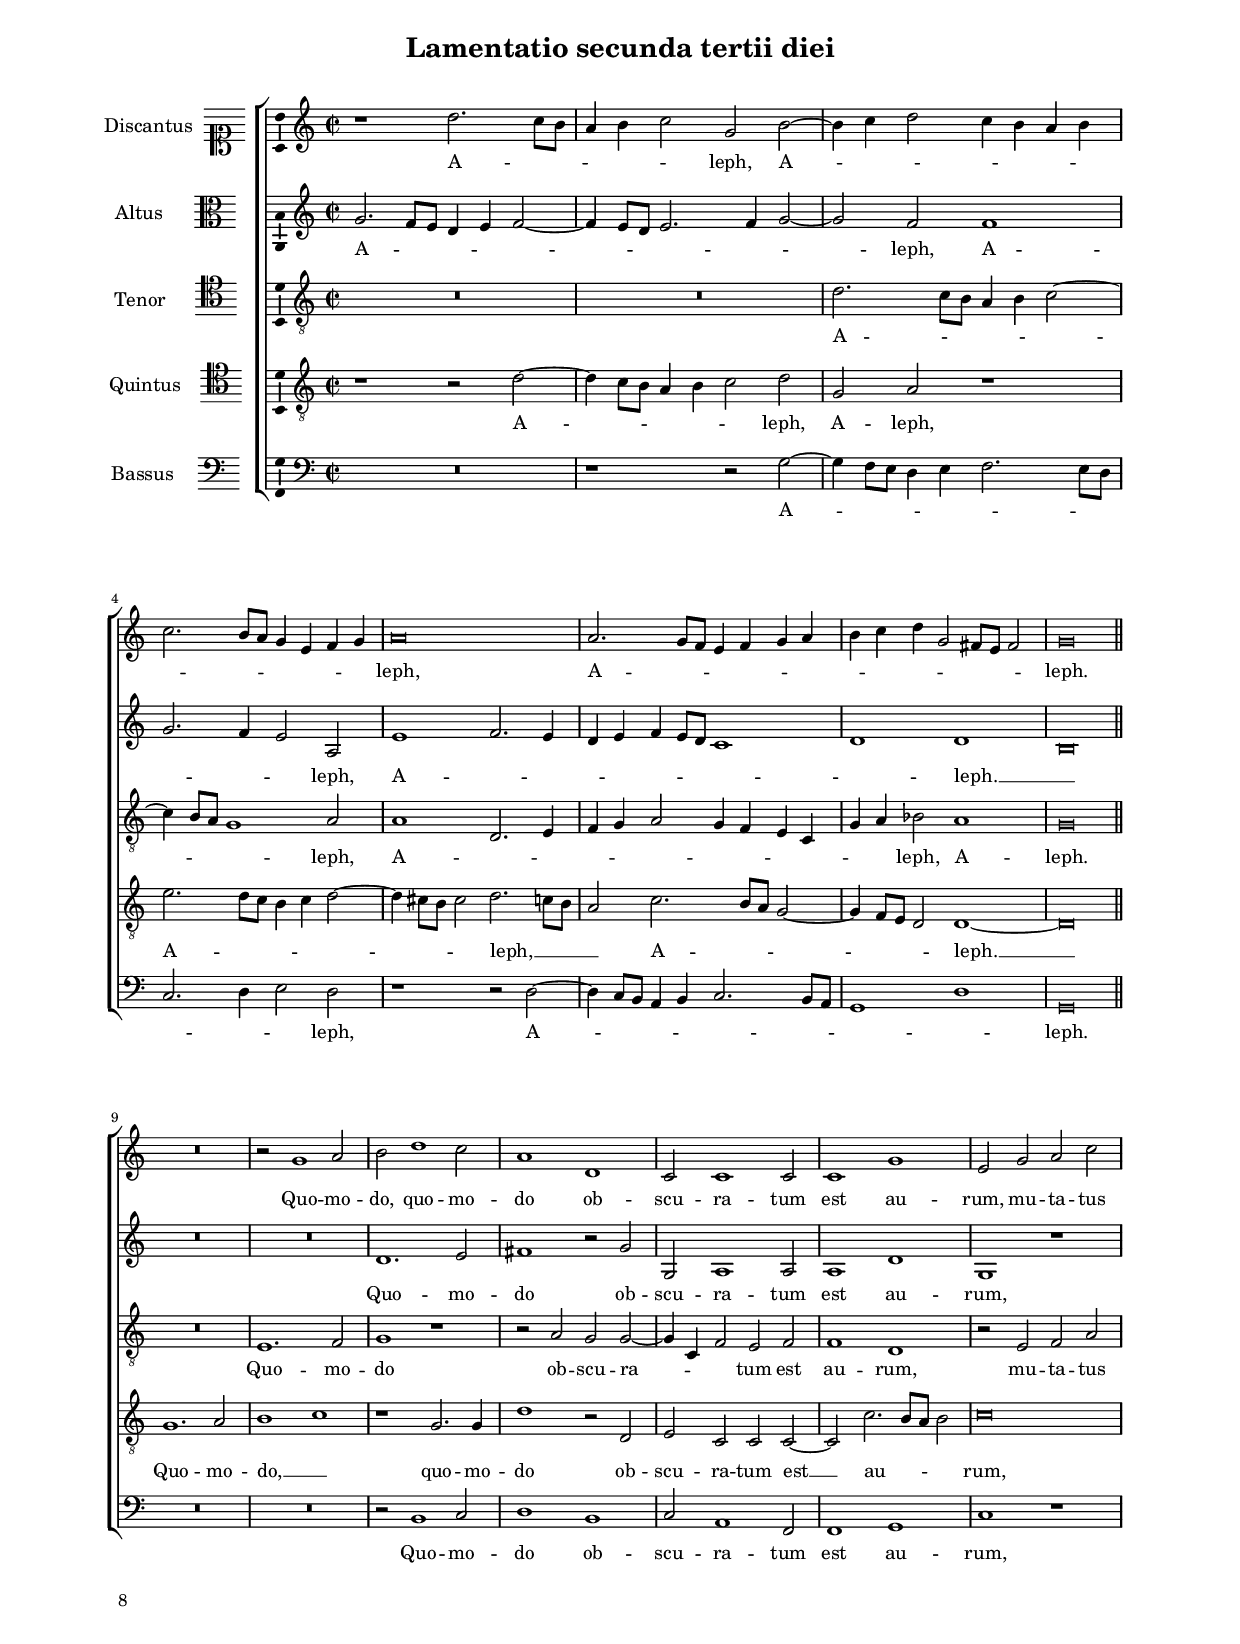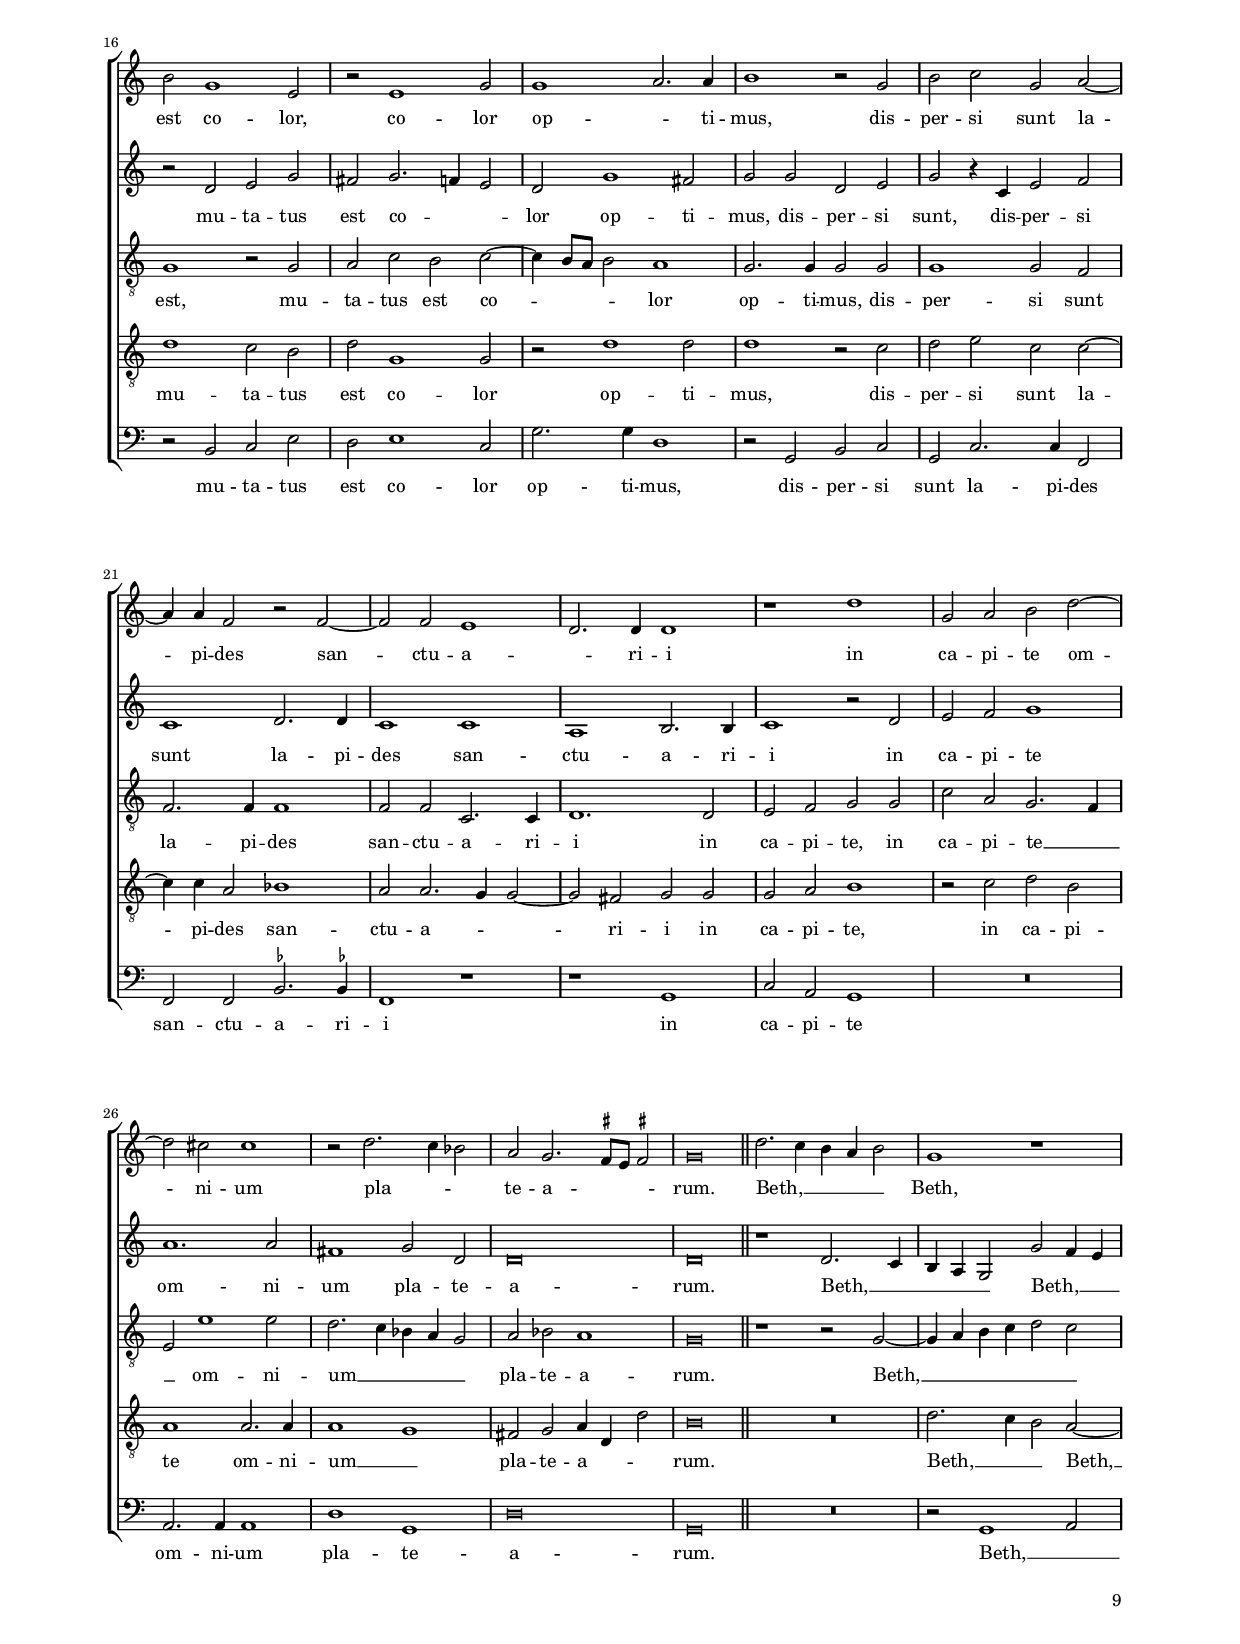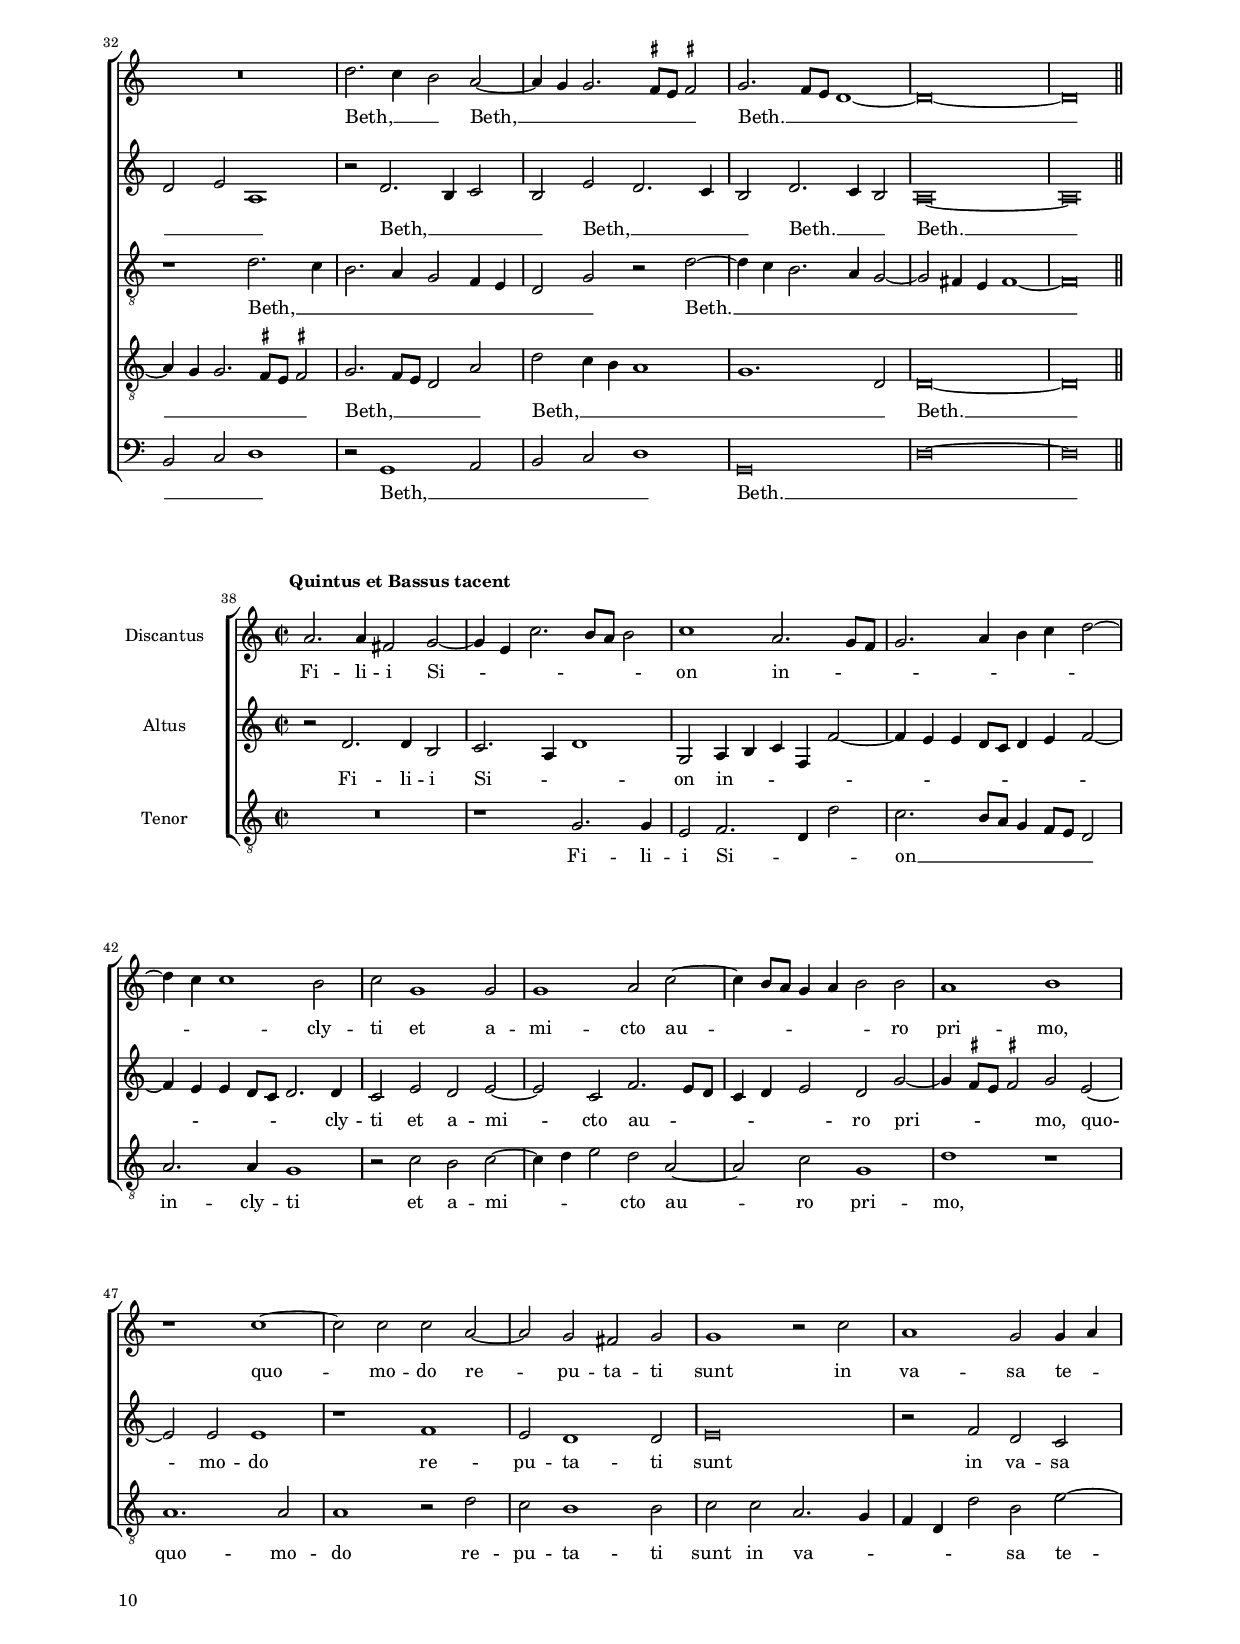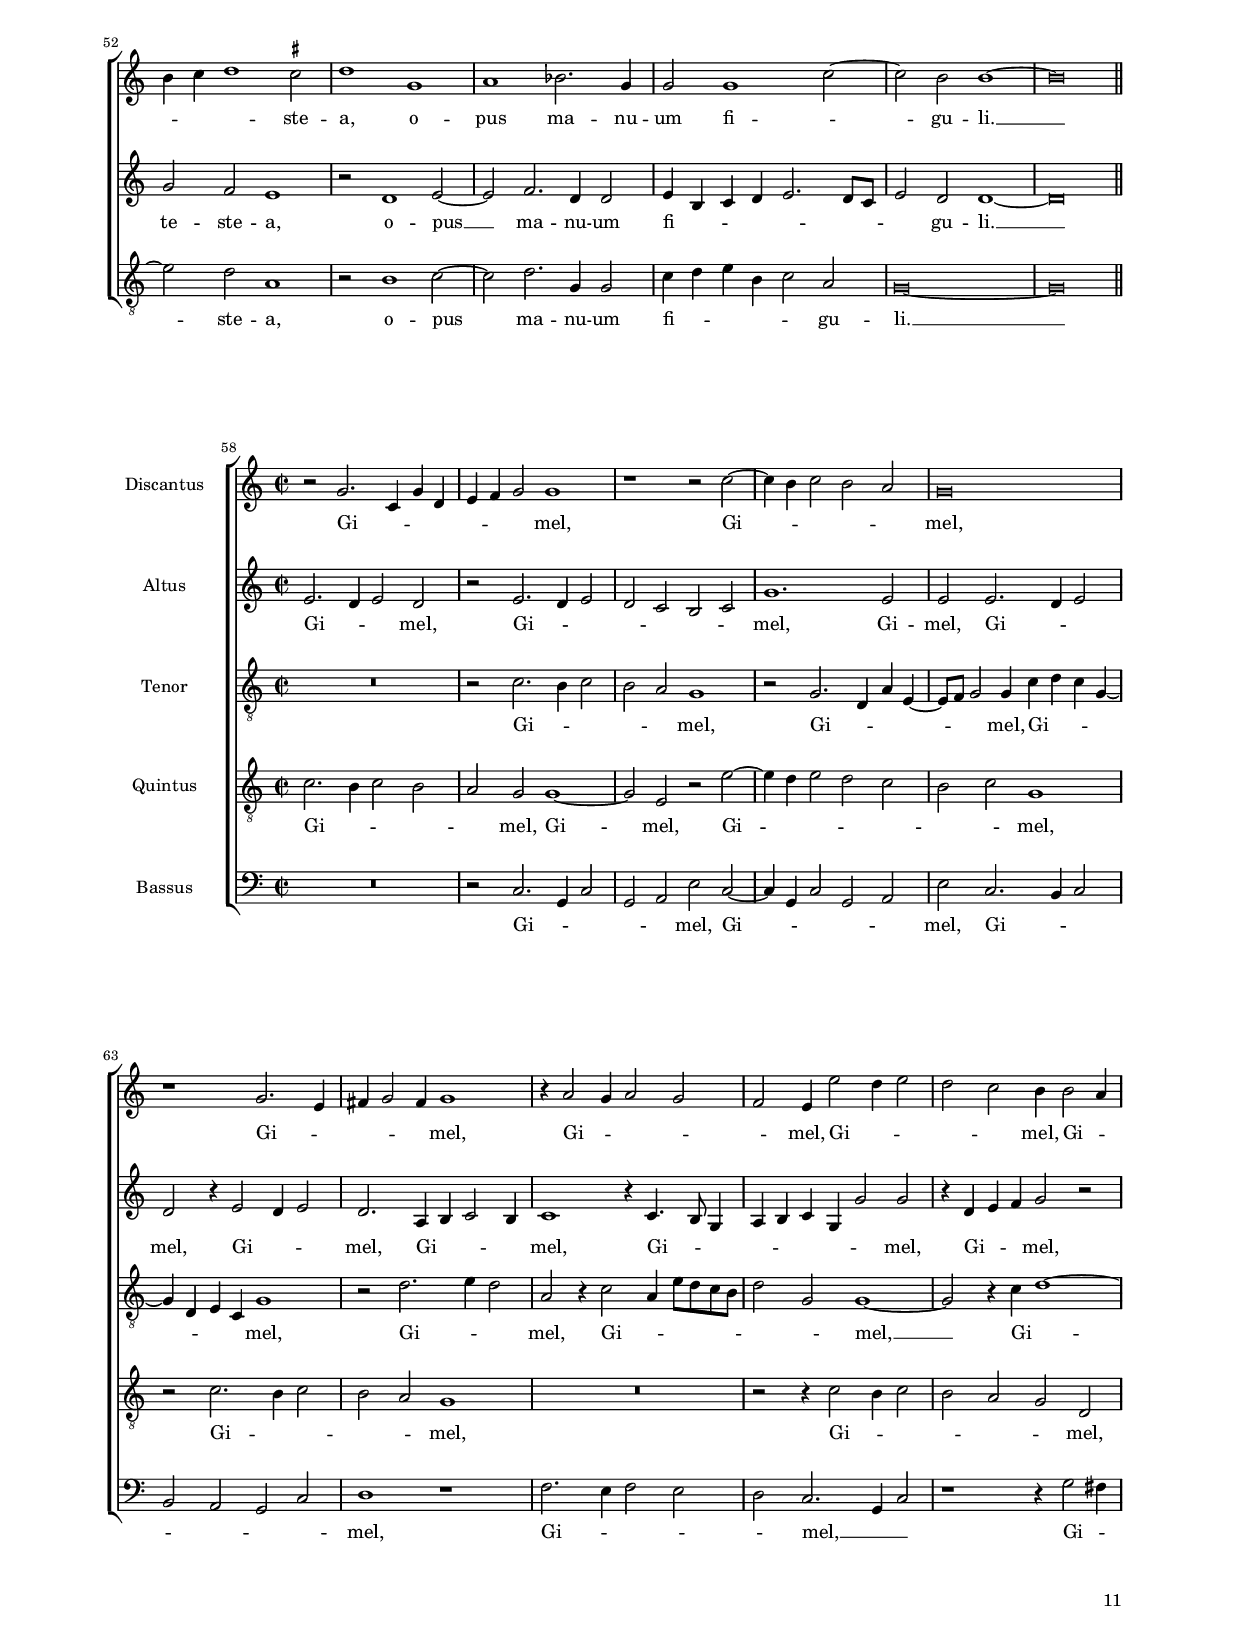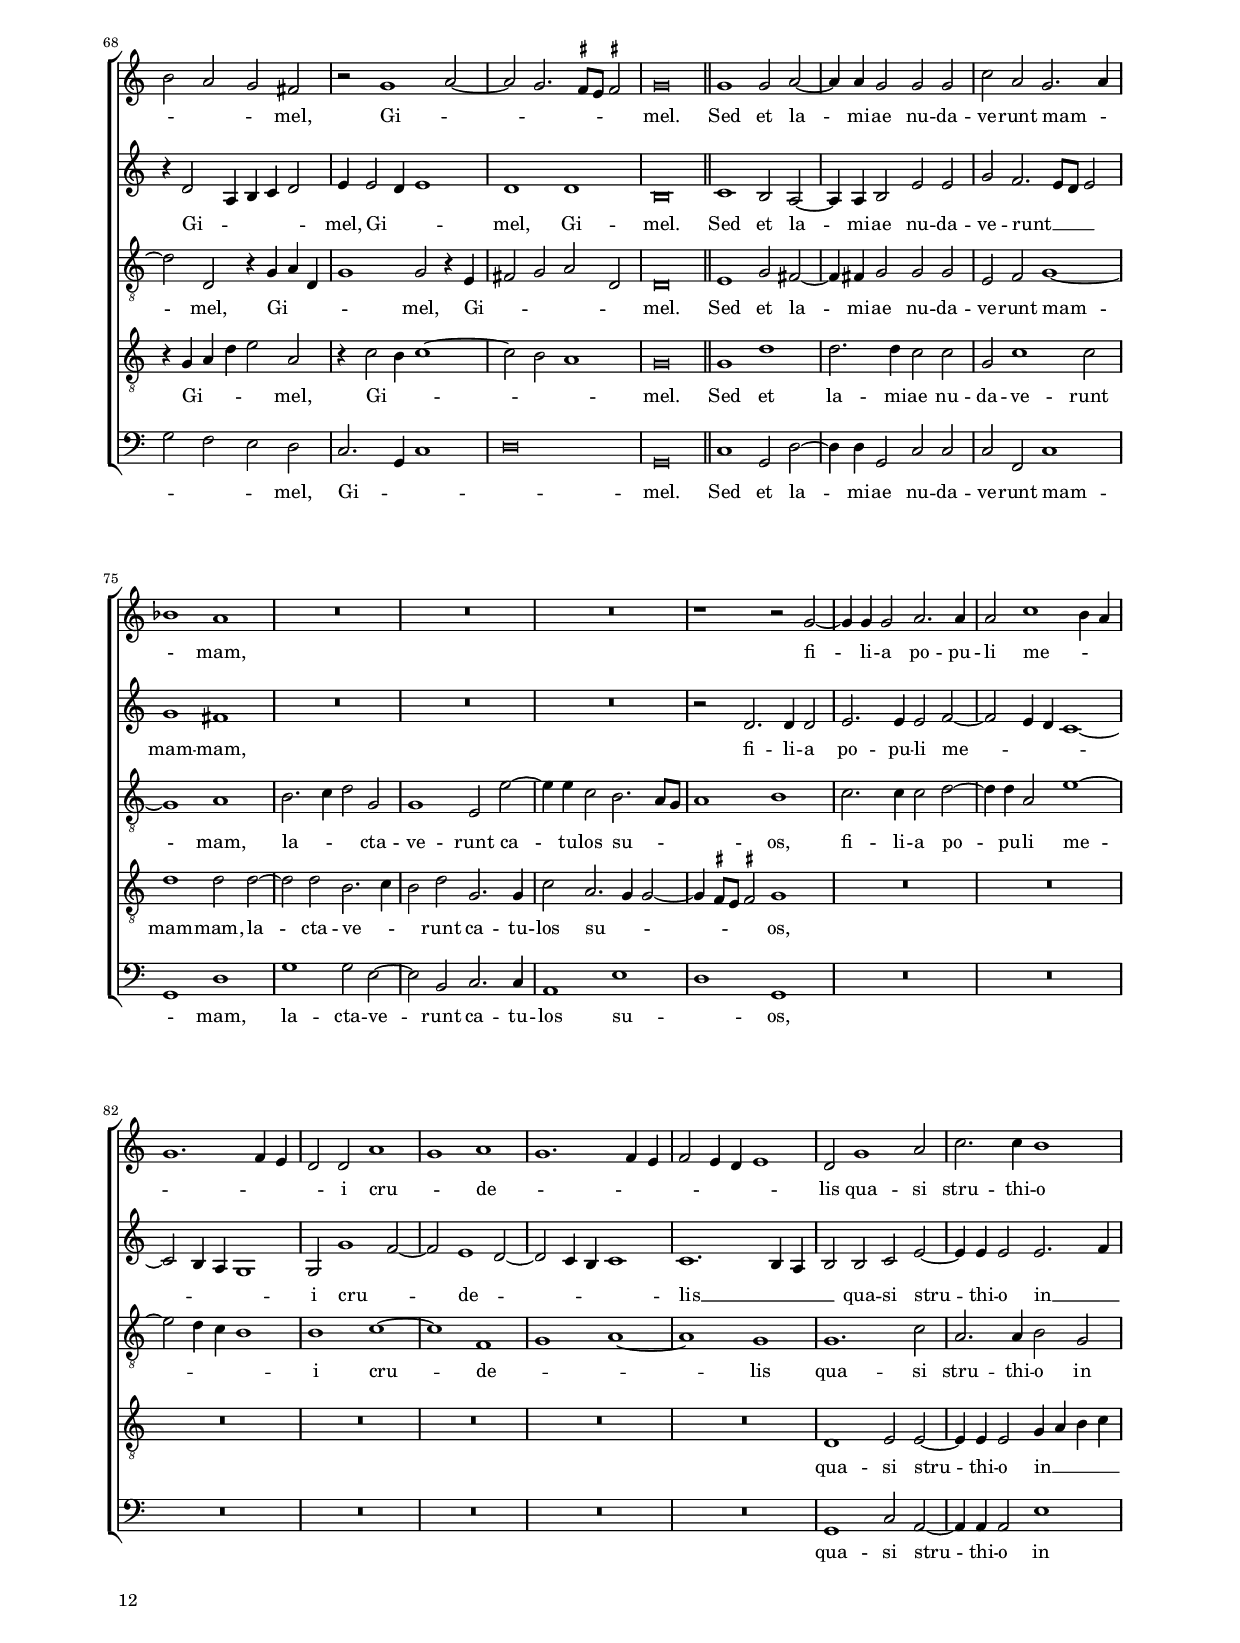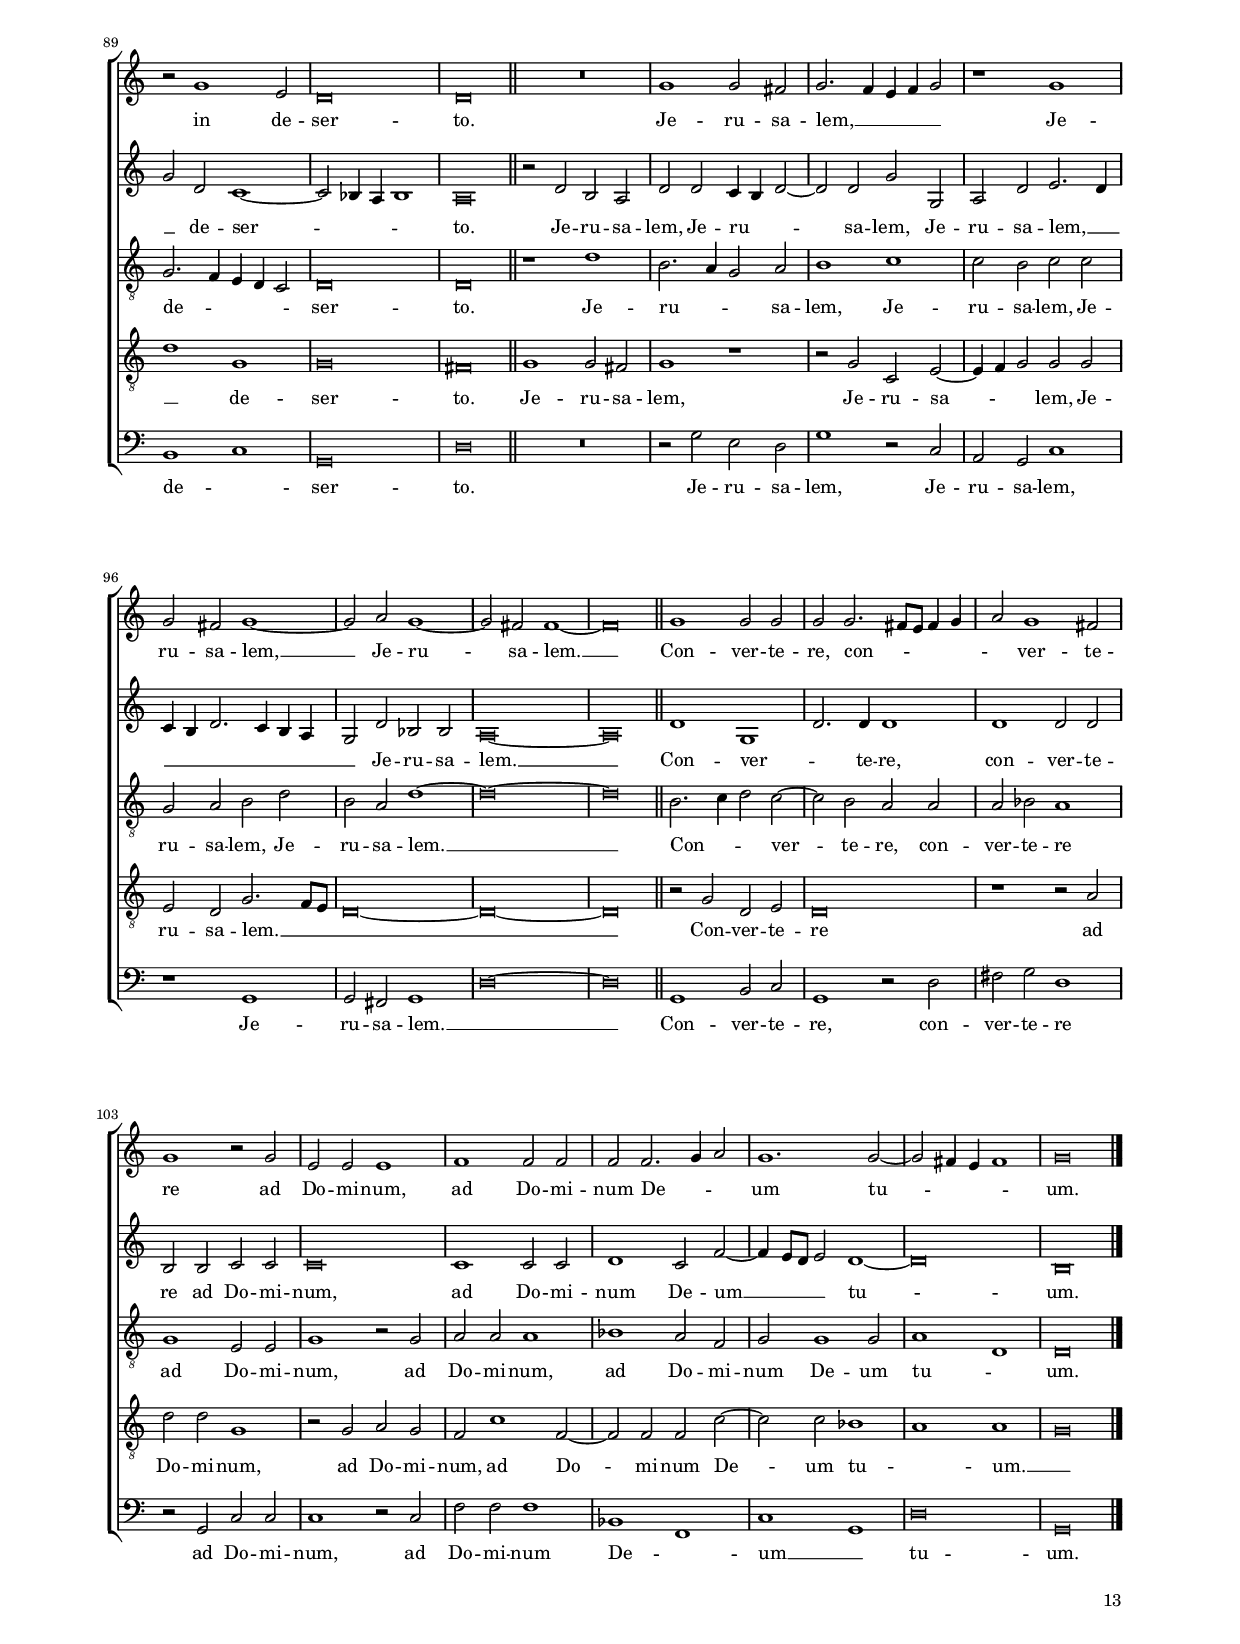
\header
{
  title=\markup { \column { "Lamentatio secunda tertii diei" \transparent "x" } }
  subtitle=""
  composer=""
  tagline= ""
}

\version "2.22.2"
\language deutsch
#(set-global-staff-size 15)
% #(set-default-paper-size "letter")
#(ly:set-option 'point-and-click #f)


	
	ficta = { \once \set suggestAccidentals = ##t }
	
	forget = #(define-music-function (music) (ly:music?) #{
		\accidentalStyle forget
		$music
		\accidentalStyle default
		#})
	


\paper
	{
	top-margin = 1.8 \cm
	bottom-margin = 1.2 \cm
	left-margin = 2 \cm
	right-margin = 2 \cm
	ragged-bottom = ##f
	ragged-last-bottom = ##t
	print-page-number = ##f
	score-system-spacing = #'((basic-distance . 22) (minimum-distance . 14) (padding . 5) (strechability . 550))
	system-system-spacing = #'((basic-distance . 22) (minimum-distance . 14) (padding . 5) (strechability . 550))
    oddFooterMarkup=\markup   \fill-line { "" \fromproperty #'page:page-number-string }
    evenFooterMarkup=\markup  \fill-line { \fromproperty #'page:page-number-string "" }
    last-bottom-spacing = #'((basic-distance . 12) (minimum-distance . 7) (padding . 4))
%	systems-per-page = 3
%	page-count = 6
	min-systems-per-page = 3
    first-page-number = 8
	}

global = {
    % \set Staff.autoBeaming = ##f
	\key c \major
	\time 2/2 \set Score.measureLength = #(ly:make-moment 2/1)
    \set Score.tempoHideNote = ##t
    \tempo 2 = 90
    \skip 1*2*8 \bar "||" \break  % Aleph
    \skip 1*2*21 \bar "||" % Quomodo obscuratum
    \skip 1*2*8 \bar "||" % Beth
	}
	

incipitcantus = \markup { \score {
	{
	\set Staff.instrumentName = \markup { \fontsize #1 "Discantus" }
	\key c \major
	\clef soprano
	s4 \bar ""
	}
	\layout  {
	raggedright = ##t
	indent = 1.8 \cm
	line-width = 2.5 \cm
	\context { \Staff \remove Time_signature_engraver }
	\override Staff.Clef.Y-extent = #'(0 . 0)
	}} \hspace #1 }
      
      
incipitaltus = \markup { \score {
	{
	\set Staff.instrumentName = \markup { \fontsize #1 "Altus" }
	\key c \major
	\clef alto
	s4 \bar ""
	}
	\layout  {
	raggedright = ##t
	indent = 1.8 \cm
	line-width = 2.5 \cm
	\context { \Staff \remove Time_signature_engraver }
	\override Staff.Clef.Y-extent = #'(0 . 0)
	}} \hspace #1 }


incipittenor = \markup { \score {
	{
	\set Staff.instrumentName = \markup { \fontsize #1 "Tenor" }
	\key c \major
	\clef tenor
	s4 \bar ""
	}
	\layout  {
	raggedright = ##t
	indent = 1.8 \cm
	line-width = 2.5 \cm
	\context { \Staff \remove Time_signature_engraver }
	\override Staff.Clef.Y-extent = #'(0 . 0)
	}} \hspace #1 }
      
      
incipitquintus = \markup { \score {
	{
	\set Staff.instrumentName = \markup { \fontsize #1 "Quintus" }
	\key c \major
	\clef tenor
	s4 \bar ""
	}
	\layout  {
	raggedright = ##t
	indent = 1.8 \cm
	line-width = 2.5 \cm
	\context { \Staff \remove Time_signature_engraver }
	\override Staff.Clef.Y-extent = #'(0 . 0)
	}} \hspace #1 }
      
      
incipitbassus = \markup { \score {
	{
	\set Staff.instrumentName = \markup { \fontsize #1 "Bassus" }
	\key c \major
	\clef bass
	s4 \bar ""
	}
	\layout  {
	raggedright = ##t
	indent = 1.8 \cm
	line-width = 2.5 \cm
	\context { \Staff \remove Time_signature_engraver }
	\override Staff.Clef.Y-extent = #'(0 . 0)
	}} \hspace #1 }


cantus =  \relative c''
	{
	r1 d2. c8 h
	a4 h c2 g h~
	h4 c d2 c4 h a h
	c2. h8 a g4 e f g
%5
	a\breve |
	a2. g8 f e4 f g a
	h4 c d g,2 fis8 e fis2
	g\breve |
% Quomodo obscuratum
	R\breve
%10
	r2 g1 a2 |
	h2 d1 c2
	a1 d,
	c2 c1 c2
	c1 g'
%15
	e2 g a c |
	h2 g1 e2
	r2 e1 g2
	g1 a2. a4
	h1 r2 g
%20
	h2 c g a~ |
	a4 a f2 r f~
	f2 f e1
	d2. d4 d1
	r1 d'
%25
	g,2 a h d~ |
	d2 cis cis1
	r2 d2. c4 b2
	a2 g2. \ficta fis8 e \ficta fis!2
	g\breve |
%30
% Beth
	d'2. c4 h a h2 |
	g1 r
	R\breve
	d'2. c4 h2 a~
	a4 g g2. \ficta fis8 e \ficta fis!2
%35
	g2. f8 e d1~ |
	d\breve~
	d\breve |
	}


altus =  \relative c'
	{
	g'2. f8 e d4 e f2~
	f4 e8 d e2. f4 g2~
	g2 f f1
	g2. f4 e2 a,
%5
	e'1 f2. e4 |
	d4 e f e8 d c1
	d1 d
	h\breve |
% Quomodo obscuratum
	R\breve
%10
	R\breve |
	d1. e2
	fis1 r2 g
	g,2 a1 a2
	a1 d
%15
	g,1 r |
	r2 d' e g
	fis2 g2. f4 e2
	d2 g1 fis2
	g2 g d e
%20
	g2 r4 c, e2 f |
	c1 d2. d4
	c1 c
	a1 h2. h4
	c1 r2 d
%25
	e2 f g1 |
	a1. a2
	fis1 g2 d
	d\breve
	d\breve |
%30
% Beth
	r1 d2. c4 |
	h4 a g2 g'2 f4 e
	d2 e a,1
	r2 d2. h4 c2
	h2 e d2. c4
%35
	h2 d2. c4 h2 |
	a\breve~
	a\breve |
	}


tenor =  \relative c'
	{
	R\breve
	R\breve
	d2. c8 h a4 h c2~
	c4 h8 a g1 a2
%5
	a1 d,2. e4 |
	f4 g a2 g4 f e c
	g'4 a b2 a1
	g\breve |
% Quomodo obscuratum
	R\breve
%10
	e1. f2 |
	g1 r
	r2 a g g~
	g4 c, f2 e f
	f1 d
%15
	r2 e f a |
	g1 r2 g
	a2 c h c~
	c4 h8 a h2 a1
	g2. g4 g2 g
%20
	g1 g2 f |
	f2. f4 f1
	f2 f c2. c4
	d1. d2
	e2 f g g
%25
	c2 a g2. f4 |
	e2 e'1 e2
	d2. c4 b4 a g2
	a2 b a1
	g\breve |
%30
% Beth
	r1 r2 g~ |
	g4 a h c d2 c
	r1 d2. c4
	h2. a4 g2 f4 e
	d2 g r d'~
%35
	d4 c h2. a4 g2~ |
	g2 fis4 e fis1~
	fis\breve |
	}


quintus  =  \relative c'
	{
	r1 r2 d~
	d4 c8 h a4 h c2 d
	g,2 a r1
	e'2. d8 c h4 c d2~
%5
	d4 cis8 h cis2 d2. c8 h |
	a2 c2. h8 a g2~
	g4 f8 e d2 d1~
	d\breve |
% Quomodo osbscuratum
	g1. a2
%10
	h1 c |
	r1 g2. g4
	d'1 r2 d,
	e2 c c c~
	c2 c'2.h8 a h2
%15
	c\breve |
	d1 c2 h
	d2 g,1 g2
	r2 d'1 d2
	d1 r2 c
%20
	d2 e c c~ |
	c4 c a2 b1
	a2 a2. g4 g2~
	g2 fis g g
	g2 a h1
%25
	r2 c d h |
	a1 a2. a4
	a1 g
	fis2 g a4 d, d'2
	h\breve |
%30
% Beth
	R\breve
	d2. c4 h2 a~
	a4 g g2. \ficta fis8 e \ficta fis!2
	g2. f8 e d2 a'
	d2 c4 h a1
%35
	g1. d2 |
	d\breve~
	d\breve |
	}


bassus  =  \relative c
	{
	R\breve
	r1 r2 g'~
	g4 f8 e d4 e f2. e8 d
	c2. d4 e2 d
%5
	r1 r2 d~ |
	d4 c8 h a4 h c2. h8 a
	g1 d'
	g,\breve |
% Quomodo obscuratum
	R\breve
%10
	R\breve |
	r2 h1 c2
	d1 h
	c2 a1 f2
	f1 g
%15
	c1 r |
	r2 h c e
	d2 e1 c2
	g'2. g4 d1
	r2 g, h c
%20
	g2 c2. c4 f,2 |
	f2 f \ficta b2. \ficta b!4
	f1 r
	r1 g
	c2 a g1
%25
	R\breve |
	a2. a4 a1
	d1 g,
	d'\breve
	g,\breve |
%30
% Beth
	R\breve
	r2 g1 a2
	h2 c d1
	r2 g,1 a2
	h2 c d1
%35
	g,\breve |
	d'\breve~
	d\breve |
	}


lyricscantus = \lyricmode {
	A -- _ _ _ _ _ leph, A -- _ _ _ _ _ _ _ _ _ _ _ _ _ leph, A -- _ _ _ _ _ _ _ _ _ _ _ _ _ leph.
    Quo -- mo -- do,
    quo -- mo -- do ob -- scu -- ra -- tum est au -- rum,
    mu -- ta -- tus est co -- lor,
    co -- lor op -- _ ti -- mus,
    dis -- per -- si sunt la -- pi -- des san -- ctu -- a -- _ ri -- i
    in ca -- pi -- te om -- ni -- um pla -- _ _ te -- a -- _ _ _ rum.
    Beth, __ _ _ _ _ Beth, Beth, __ _ _ Beth, __ _ _ _ _ _ Beth. __ _ _ _
	}


lyricsaltus = \lyricmode {
	A -- _ _ _ _ _ _ _ _ _ _ leph, A -- _ _ _ leph, A -- _ _ _ _ _ _ _ _ _ leph. __ _
    Quo -- mo -- do ob -- scu -- ra -- tum est au -- rum,
    mu -- ta -- tus est co -- _ _ lor op -- ti -- mus,
    dis -- per -- si sunt,
    dis -- per -- si sunt la -- pi -- des san -- ctu -- a -- ri -- i
    in ca -- pi -- te om -- ni -- um pla -- te -- a -- rum.
    Beth, __ _ _ _ _ Beth, __ _ _ _ _ _ Beth, __ _ _ _ Beth, __ _ _ _ Beth. __ _ _ Beth. __
	}


lyricstenor = \lyricmode {
	A -- _ _ _ _ _ _ _ _ leph, A -- _ _ _ _ _ _ _ _ _ _ _ leph, A -- leph.
    Quo -- mo -- do ob -- scu -- ra -- _ _ tum est au -- rum,
    mu -- ta -- tus est,
    mu -- ta -- tus est co -- _ _ _ lor op -- ti -- mus,
    dis -- per -- si sunt la -- pi -- des san -- ctu -- a -- ri -- i
    in ca -- pi -- te,
    in ca -- pi -- te __ _ _ om -- ni -- um __ _ _ _ _ pla -- te -- a -- rum.
    Beth, __ _ _ _ _ _ Beth, __ _ _ _ _ _ _ _ _ Beth. __ _ _ _ _ _ _ _
	}


lyricsquintus = \lyricmode {
	A -- _ _ _ _ _ leph, A -- leph, A -- _ _ _ _ _ _ _ _ leph, __ _ _ _ A -- _ _ _ _ _ _ leph. __
    Quo -- mo -- do, __ _
    quo -- mo -- do ob -- scu -- ra -- tum est __ au -- _ _ _ rum,
    mu -- ta -- tus est co -- lor op -- ti -- mus,
    dis -- per -- si sunt la -- pi -- des san -- ctu -- a -- _ _ ri -- i
    in ca -- pi -- te,
    in ca -- pi -- te om -- ni -- um __ _ pla -- te -- a -- _ _ rum.
    Beth, __ _ _ Beth, __ _ _ _ _ _ Beth, __ _ _ _ _ Beth, __ _ _ _ _ _ Beth. __
	}


lyricsbassus = \lyricmode {
	A -- _ _ _ _ _ _ _ _ _ _ leph, A -- _ _ _ _ _ _ _ _ _ leph.
    Quo -- mo -- do ob -- scu -- ra -- tum est au -- rum,
    mu -- ta -- tus est co -- lor op -- ti -- mus,
    dis -- per -- si sunt la -- pi -- des san -- ctu -- a -- ri -- i
    in ca -- pi -- te om -- ni -- um pla -- te -- a -- rum.
    Beth, __ _ _ _ _ Beth, __ _ _ _ _ Beth. __ _
	}


\score
{  
	\transpose c c {
	\new ChoirStaff \with { \override StaffGrouper.staff-staff-spacing.basic-distance = #12 }
	<<

	\new Staff << \global
	\new Voice="v1" {
		\set Staff.instrumentName=\incipitcantus
		\set Staff.midiInstrument = "reed organ"
		\clef violin
		\cantus }
	\new Lyrics \lyricsto "v1" {\lyricscantus }
	>>


	\new Staff << \global
	\new Voice="v2" {
		\set Staff.instrumentName=\incipitaltus
		\set Staff.midiInstrument = "reed organ"
        \clef violin % "G_8"
		\altus}
	\new Lyrics \lyricsto "v2" {\lyricsaltus }
	>>


	\new Staff << \global
	\new Voice="v3" {
		\set Staff.instrumentName=\incipittenor
		\set Staff.midiInstrument = "reed organ"
		\clef "G_8"
		\tenor }
	\new Lyrics \lyricsto "v3" {\lyricstenor }
	>>


	\new Staff << \global
	\new Voice="v5" {
		\set Staff.instrumentName=\incipitquintus
		\set Staff.midiInstrument = "reed organ"
		\clef "G_8"
		\quintus}
	\new Lyrics \lyricsto "v5" {\lyricsquintus }
	>>


	\new Staff << \global
	\new Voice="v4" {
		\set Staff.instrumentName=\incipitbassus
		\set Staff.midiInstrument = "reed organ"
		\clef bass
		\bassus }
	\new Lyrics \lyricsto "v4" {\lyricsbassus}
	>>

	>>
	} % transpose

	\layout
	{
	indent = 2.5 \cm
	\context { \Staff \override TimeSignature.break-visibility = #end-of-line-invisible }
	\context { \Lyrics \override VerticalAxisGroup.nonstaff-relatedstaff-spacing.padding = #1.4 }
%	\context { \Lyrics \override LyricText.font-size = #1 }
	\context { \Staff \consists "Ambitus_engraver" }
	\context { \Score \override BarNumber.padding = #2 }
	\context { \Voice \override NoteHead.style = #'baroque }
	}


\midi
	{
	}

}

%%%%%%%%%%%%%%%%%%%%  FILII SION - 3 VOCUM %%%%%%%%%%%%%%%%%%%%


global = {
	\key c \major
	\time 2/2 \set Score.measureLength = #(ly:make-moment 2/1)
    \set Score.tempoHideNote = ##t
    \tempo 2 = 90
    \set Score.barNumberVisibility = #all-bar-numbers-visible \bar ""
	\set Score.currentBarNumber = #38
    \skip 1*2*20 \bar "||"
	}


cantus  =  \relative c''
	{
	a2. a4 fis2 g~
	g4 e c'2. h8 a h2
	c1 a2. g8 f
	g2. a4 h c d2~
%5
	d4 c c1 h2 |
	c2 g1 g2
	g1 a2 c~
	c4 h8 a g4 a h2 h
	a1 h
%10
	r1 c~ |
	c2 c c a~
	a2 g fis g
	g1 r2 c
	a1 g2 g4 a
%15
	h4 c d1 \ficta cis2 |
	d1 g,
	a1 b2. g4
	g2 g1 c2~
	c2 h h1~
%20
	h\breve |
	}


altus  =  \relative c'
	{
	r2 d2. d4 h2
	c2. a4 d1
	g,2 a4 h c f, f'2~
	f4 e e d8 c d4 e f2~
%5
	f4 e e d8 c d2. d4 |
	c2 e d e~
	e2 c f2. e8 d
	c4 d e2 d g~
	g4 \ficta fis8 e \ficta fis!2 g e~
%10
	e2 e e1 |
	r1 f
	e2 d1 d2
	e\breve
	r2 f d c
%15
	g'2 f e1 |
	r2 d1 e2~
	e2 f2. d4 d2
	e4 h c d e2. d8 c
	e2 d d1~
%20
	d\breve |
	}


tenor  =  \relative c'
	{
	R\breve
	r1 g2. g4
	e2 f2. d4 d'2
	c2. h8 a g4 f8 e d2
%5
	a'2. a4 g1 |
	r2 c h c~
	c4 d e2 d a~
	a2 c g1
	d'1 r
%10
	a1. a2 |
	a1 r2 d
	c2 h1 h2
	c2 c a2. g4
	f4 d d'2 h e~
%15
	e2 d a1 |
	r2 h1 c2~
	c2 d2. g,4 g2
	c4 d e h c2 a
	g\breve~
%20
	g\breve |
	}


lyricscantus = \lyricmode {
	Fi -- li -- i Si -- _ _ _ _ _ on in -- _ _ _ _ _ _ _ _ _ cly -- ti
    et a -- mi -- cto au -- _ _ _ _ _ ro pri -- mo,
    quo -- mo -- do re -- pu -- ta -- ti sunt
    in va -- sa te -- _ _ _ _ ste -- a, o -- pus ma -- nu -- um fi -- _ gu -- li. __
	}


lyricsaltus = \lyricmode {
	Fi -- li -- i Si -- _ _ on in -- _ _ _ _ _ _ _ _ _ _ _ _ _ _ _ _ cly -- ti
    et a -- mi -- cto au -- _ _ _ _ _ ro pri -- _ _ _ mo,
    quo -- mo -- do re -- pu -- ta -- ti sunt
    in va -- sa te -- ste -- a, o -- pus __ ma -- nu -- um fi -- _ _ _ _ _ _ _ gu -- li. __
	}


lyricstenor = \lyricmode {
	Fi -- li -- i Si -- _ _ on __ _ _ _ _ _ _ in -- cly -- ti
    et a -- mi -- _ _ cto au -- ro pri -- mo,
    quo -- mo -- do re -- pu -- ta -- ti sunt
    in va -- _ _ _ _ sa te -- ste -- a, o -- pus ma -- nu -- um fi -- _ _ _ _ gu -- li. __
	}



\score
	{  
	\transpose c c {
	\new ChoirStaff \with { \override StaffGrouper.staff-staff-spacing.basic-distance = #12 }
	<<

	\new Staff <<\global
	\new Voice="v1" {
	  \set Staff.instrumentName=Discantus
      %\set Staff.instrumentName=\incipitcantus
		\set Staff.midiInstrument = "reed organ"
		\clef violin
		\cantus }
	\new Lyrics \lyricsto "v1" {\lyricscantus }
	>>


	\new Staff << \global
	\new Voice="v2" {
	  \set Staff.instrumentName=Altus
      %\set Staff.instrumentName=\incipitaltus
		\set Staff.midiInstrument = "reed organ"
		\clef violin % "G_8"
		\altus}
	\new Lyrics \lyricsto "v2" {\lyricsaltus }
	>>


	\new Staff << \global
	\new Voice="v3" {
	  \set Staff.instrumentName=Tenor
      %\set Staff.instrumentName=\incipittenor
		\set Staff.midiInstrument = "reed organ"
		\clef "G_8"
		\tenor}
	\new Lyrics \lyricsto "v3" {\lyricstenor }
	>>
	
	>>
	} % transpose

	\layout
	{
	indent = 2 \cm
	\context { \Staff \override TimeSignature.break-visibility = #end-of-line-invisible }
	\context { \Lyrics \override VerticalAxisGroup.nonstaff-relatedstaff-spacing.padding = #1.4 }
%	\context { \Lyrics \override LyricText.font-size = #1 }
	\context { \Score \override BarNumber.padding = #2 }
	\context { \Voice \override NoteHead.style = #'baroque }
	}

    \header { piece = \markup { \hspace # 22 \column { \raise #2 \transparent "x" \bold "Quintus et Bassus tacent"} } }

\midi
	{
	}
	
    }
    
%%%%%%%%%%%%%%%%%%%%  GIMEL - 5 VOCUM %%%%%%%%%%%%%%%%%%%%


global = {
	\key c \major
	\time 2/2 \set Score.measureLength = #(ly:make-moment 2/1)
    \set Score.tempoHideNote = ##t
    \tempo 2 = 90
    \set Score.barNumberVisibility = #all-bar-numbers-visible \bar ""
	\set Score.currentBarNumber = #58
    \skip 1*2*14 \bar "||" % Gimel
    \skip 1*2*20 \bar "||" % Sed et lamiae
    \skip 1*2*8 \bar "||" % Jerusalem, Jerusalem
    \skip 1*2*10 \bar "|." % Convertere
	}


cantus  =  \relative c''
	{
	r2 g2. c,4 g' d
	e4 f g2 g1
	r1 r2 c~
	c4 h c2 h a
%5
	g\breve |
	r1 g2. e4
	fis4 g2 fis4 g1
	r4 a2 g4 a2 g
	f2 e4 e'2 d4 e2
%10
	d2 c h4 h2 a4 |
	h2 a g fis
	r2 g1 a2~
	a2 g2. \ficta fis8 e \ficta fis!2
	g\breve |
%15
% Sed et lamiae
	g1 g2 a~
	a4 a g2 g g
	c2 a g2. a4
	b1 a
	R\breve
%20
	R\breve |
	R\breve
	r1 r2 g~
	g4 g g2 a2. a4
	a2 c1 h4 a
%25
	g1. f4 e |
	d2 d a'1
	g1 a
	g1. f4 e
	f2 e4 d e1
%30
	d2 g1 a2 |
	c2. c4 h1
	r2 g1 e2
	d\breve
	d\breve |
%35
% Jerusalem, Jerusalem
	R\breve
	g1 g2 fis
	g2. f4 e f g2
	r1 g
	g2 fis g1~
%40
	g2 a g1~ |
	g2 fis fis1~
	fis\breve |
% Convertere
	g1 g2 g
	g2 g2. fis8 e fis4 g
%45
	a2 g1 fis2 |
	g1 r2 g
	e2 e e1
	f1 f2 f
	f2 f2. g4 a2
%50
	g1. g2~ |
	g2 fis4 e fis1
	g\breve |
	}


altus  =  \relative c'
	{
	e2. d4 e2 d
	r2 e2. d4 e2
	d2 c h c
	g'1. e2
%5
	e2 e2. d4 e2 |
	d2 r4 e2 d4 e2
	d2. a4 h4 c2 h4
	c1 r4 c4. h8 g4
	a4 h c g g'2 g
%10
	r4 d e f g2 r |
	r4 d2 a4 h c d2
	e4 e2 d4 e1
	d1 d
	h\breve |
%15
% Sed et lamiae
	c1 h2 a~
	a4 a h2 e e
	g2 f2. e8 d e2
	g1 fis
	R\breve
%20
	R\breve |
	R\breve
	r2 d2. d4 d2
	e2. e4 e2 f~
	f2 e4 d c1~
%25
	c2 h4 a g1 |
	g2 g'1 f2~
	f2 e1 d2~
	d2 c4 h c1
	c1. h4 a
%30
	h2 h c e~ |
	e4 e e2 e2. f4
	g2 d c1~
	c2 b4 a b1
	a\breve |
%35
% Jerusalem, Jerusalem
	r2 d h a
	d2 d c4 h d2~
	d2 d g g,
	a2 d e2. d4
	c4 h d2. c4 h a
%40
	g2 d' b b |
	a\breve~
	a\breve |
% Convertere
	d1 g,
	d'2. d4 d1
%45
	d1 d2 d |
	h2 h c c
	c\breve
	c1 c2 c
	d1 c2 f~
%50
	f4 e8 d e2 d1~ |
	d\breve
	h\breve |
	}


tenor  =  \relative c'
	{
	R\breve
	r2 c2. h4 c2
	h2 a g1
	r2 g2. d4 a' e~
%5
	e8 f g2 g4 c4 d c g~ |
	g4 d e c g'1
	r2 d'2. e4 d2
	a2 r4 c2 a4 e'8 d c h
	d2 g, g1~
%10
	g2 r4 c d1~ |
	d2 d, r4 g a d,
	g1 g2 r4 e
	fis2 g a d,
	d\breve |
%15
% Sed et lamiae
	e1 g2 fis~
	fis4 fis g2 g g
	e2 f g1~
	g1 a
	h2. c4 d2 g,
%20
	g1 e2 e'~ |
	e4 e c2 h2. a8 g
	a1 h
	c2. c4 c2 d~
	d4 d a2 e'1~
%25
	e2 d4 c h1 |
	h1 c~
	c1 f,
	g1 a~
	a1 g
%30
	g1. c2 |
	a2. a4 h2 g
	g2. f4 e d c2
	d\breve
	d\breve |
%35
% Jerusalem, Jerusalem
	r1 d'
	h2. a4 g2 a
	h1 c
	c2 h c c
	g2 a h d
%40
	h2 a d1~ |
	d\breve~
	d\breve |
% Convertere
	h2. c4 d2 c~
	c2 h a a
%45
	a2 b a1 |
	g1 e2 e
	g1 r2 g
	a2 a a1
	b1 a2 f
%50
	g2 g1 g2 |
	a1 d,
	d\breve |
	}


quintus  =  \relative c'
	{
	c2. h4 c2 h
	a2 g g1~
	g2 e r e'~
	e4 d e2 d c
%5
	h2 c g1 |
	r2 c2. h4 c2
	h2 a g1
	R\breve
	r2 r4 c2 h4 c2
%10
	h2 a g d |
	r4 g a d e2 a,
	r4 c2 h4 c1~
	c2 h a1
	g\breve |
%15
% Sed et lamiae
	g1 d'
	d2. d4 c2 c
	g2 c1 c2
	d1 d2 d~
	d2 d h2. c4
%20
	h2 d g,2. g4 |
	c2 a2. g4 g2~
	g4 \ficta fis8 e \ficta fis!2 g1
	R\breve
	R\breve
%25
	R\breve |
	R\breve
	R\breve
	R\breve
	R\breve
%30
	d1 e2 e~ |
	e4 e e2 g4 a h c
	d1 g,
	g\breve
	fis\breve |
%35
% Jerusalem, Jerusalem
	g1 g2 fis
	g1 r
	r2 g c, e~
	e4 f g2 g g
	e2 d g2. f8 e
%40
	d\breve~ |
	d\breve~
	d\breve |
% Convertere
	r2 g d e
	d\breve
%45
	r1 r2 a' |
	d2 d g,1
	r2 g a g
	f2 c'1 f,2~
	f2 f f c'~
%50
	c2 c b1 |
	a1 a
	g\breve |
	}


bassus  =  \relative c
	{
	R\breve
	r2 c2. g4 c2
	g2 a e' c~
	c4 g c2 g a
%5
	e'2 c2. h4 c2 |
	h2 a g c
	d1 r
	f2. e4 f2 e
	d2 c2. g4 c2
%10
	r1 r4 g'2 fis4 |
	g2 f e d
	c2. g4 c1
	d\breve
	g,\breve | 
%15
% Sed et lamiae
	c1 g2 d'~
	d4 d g,2 c c
	c2 f, c'1
	g1 d'
	g1 g2 e~
%20
	e2 h c2. c4 |
	a1 e'
	d1 g,
	R\breve
	R\breve
%25
	R\breve |
	R\breve
	R\breve
	R\breve
	R\breve
%30
	g1 c2 a~ |
	a4 a a2 e'1
	h1 c
	g\breve
	d'\breve |
%35
% Jerusalem, Jerusalem
	R\breve
	r2 g e d
	g1 r2 c,
	a2 g c1
	r1 g
%40
	g2 fis g1 |
	d'\breve~
	d\breve |
% Convertere
	g,1 h2 c
	g1 r2 d'
%45
	fis2 g d1 |
	r2 g, c c
	c1 r2 c
	f2 f f1
	b,1 f
%50
	c'1 g |
	d'\breve
	g,\breve |
	}


lyricscantus = \lyricmode {
	Gi -- _ _ _ _ _ _ mel, Gi -- _ _ _ _ mel, Gi -- _ _ _ _ mel, Gi -- _ _ _ _ mel,
    Gi -- _ _ _ _ mel, Gi -- _ _ _ _ mel, Gi -- _ _ _ _ _ mel.
    Sed et la -- mi -- ae nu -- da -- ve -- runt mam -- _ _ mam,
    fi -- li -- a po -- pu -- li me -- _ _ _ _ _ _ i cru -- _ de -- _ _ _ _ _ _ _ lis
    qua -- si stru -- thi -- o in de -- ser -- to.
    Je -- ru -- sa -- lem, __ _ _ _ _ Je -- ru -- sa -- lem, __ Je -- ru -- sa -- lem. __
    Con -- ver -- te -- re,
    con -- _ _ _ _ _ ver -- te -- re ad Do -- mi -- num,
    ad Do -- mi -- num De -- _ _ um tu -- _ _ _ um.
	}


lyricsaltus = \lyricmode {
	Gi -- _ _ mel, Gi -- _ _ _ _ _ _ mel, Gi -- mel, Gi -- _ _ mel,
    Gi -- _ _ mel, Gi -- _ _ _ mel, Gi -- _ _ _ _ _ _ _ mel,
    Gi -- _ _ mel, Gi -- _ _ _ _ mel, Gi -- _ _ mel, Gi -- mel.
    Sed et la -- mi -- ae nu -- da -- ve -- runt __ _ _ _ mam -- mam,
    fi -- li -- a po -- pu -- li me -- _ _ _ _ _ _ i cru -- _ de -- _ _ _ _ lis __ _ _ _
    qua -- si stru -- thi -- o in __ _ _ de -- ser -- _ _ _ to.
    Je -- ru -- sa -- lem, Je -- ru -- _ _ sa -- lem, Je -- ru -- sa -- lem, __ _ _ _ _ _ _ _ _ 
    Je -- ru -- sa -- lem. __
    Con -- ver -- _ te -- re,
    con -- ver -- te -- re ad Do -- mi -- num,
    ad Do -- mi -- num De -- um __ _ _ _ tu -- um.
	}


lyricstenor = \lyricmode {
	Gi -- _ _ _ _ mel, Gi -- _ _ _ _ _ mel, Gi -- _ _ _ _ _ _ mel, Gi -- _ _ mel,
    Gi -- _ _ _ _ _ _ _ mel, __ Gi -- _ mel, Gi -- _ _ _ mel, Gi -- _ _ _ _ mel.
    Sed et la -- mi -- ae nu -- da -- ve -- runt mam -- mam,
    la -- _ _ cta -- ve -- runt ca -- tu -- los su -- _ _ _ os,
    fi -- li -- a po -- pu -- li me -- _ _ _ i cru -- de -- _ _ lis
    qua -- si stru -- thi -- o in de -- _ _ _ _ ser -- to.
    Je -- ru -- _ _ sa -- lem, Je -- ru -- sa -- lem, Je -- ru -- sa -- lem,
    Je -- ru -- sa -- lem. __
    Con -- _ _ ver -- te -- re,
    con -- ver -- te -- re ad Do -- mi -- num,
    ad Do -- mi -- num,
    ad Do -- mi -- num De -- um tu -- _ um.
	}


lyricsquintus = \lyricmode {
	Gi -- _ _ _ _ mel, Gi -- mel, Gi -- _ _ _ _ _ _ mel, Gi -- _ _ _ _ mel,
    Gi -- _ _ _ _ _ mel, Gi -- _ _ _ mel, Gi -- _ _ _ _ mel.
    Sed et la -- mi -- ae nu -- da -- ve -- runt mam -- mam,
    la -- cta -- ve -- _ _ runt ca -- tu -- los su -- _ _ _ _ _ os,
    qua -- si stru -- thi -- o in __ _ _ _ _ de -- ser -- to.
    Je -- ru -- sa -- lem, Je -- ru -- sa -- _ _ lem, Je -- ru -- sa -- lem. __ _ _ _
    Con -- ver -- te -- re ad Do -- mi -- num,
    ad Do -- mi -- num,
    ad Do -- mi -- num De -- um tu -- _ um. __ _
	}


lyricsbassus = \lyricmode {
	Gi -- _ _ _ _ mel, Gi -- _ _ _ _ mel, Gi -- _ _ _ _ _ _ mel, Gi -- _ _ _ _ mel, __ _ _
    Gi -- _ _ _ _ mel, Gi -- _ _ _ mel.
    Sed et la -- mi -- ae nu -- da -- ve -- runt mam -- _ mam,
    la -- cta -- ve -- runt ca -- tu -- los su -- _ os,
    qua -- si stru -- thi -- o in de -- _ ser -- to.
    Je -- ru -- sa -- lem, Je -- ru -- sa -- lem, Je -- ru -- sa -- lem. __ _
    Con -- ver -- te -- re,
    con -- ver -- te -- re ad Do -- mi -- num,
    ad Do -- mi -- num De -- _ um __ _ tu -- um.
	}


\score
	{  
	\transpose c c {
	\new ChoirStaff \with { \override StaffGrouper.staff-staff-spacing.basic-distance = #12 }
	<<

	\new Staff <<\global
	\new Voice="v1" {
	  \set Staff.instrumentName=Discantus
      %\set Staff.instrumentName=\incipitcantus
		\set Staff.midiInstrument = "reed organ"
		\clef violin
		\cantus }
	\new Lyrics \lyricsto "v1" {\lyricscantus }
	>>


	\new Staff << \global
	\new Voice="v2" {
	  \set Staff.instrumentName=Altus
      %\set Staff.instrumentName=\incipitaltus
		\set Staff.midiInstrument = "reed organ"
		\clef violin % "G_8"
		\altus}
	\new Lyrics \lyricsto "v2" {\lyricsaltus }
	>>


	\new Staff <<\global
	\new Voice="v3" {
	  \set Staff.instrumentName=Tenor
      %\set Staff.instrumentName=\incipittenor
		\set Staff.midiInstrument = "reed organ"
		\clef "G_8"
		\tenor }
	\new Lyrics \lyricsto "v3" {\lyricstenor }
	>>


	\new Staff << \global
	\new Voice="v5" {
	  \set Staff.instrumentName=Quintus
      %\set Staff.instrumentName=\incipitquintus
		\set Staff.midiInstrument = "reed organ"
		\clef "G_8"
		\quintus}
	\new Lyrics \lyricsto "v5" {\lyricsquintus }
	>>


	\new Staff <<\global
	\new Voice="v4" {
        \set Staff.instrumentName=Bassus
      %\set Staff.instrumentName=\incipitbassus
		\set Staff.midiInstrument = "reed organ"
		\clef bass
		\bassus }
	\new Lyrics \lyricsto "v4" {\lyricsbassus}
	>>
	
	>>
	} % transpose

	\layout
	{
	indent = 2 \cm
	\context { \Staff \override TimeSignature.break-visibility = #end-of-line-invisible }
	\context { \Lyrics \override VerticalAxisGroup.nonstaff-relatedstaff-spacing.padding = #1.4 }
%	\context { \Lyrics \override LyricText.font-size = #1 }
	\context { \Score \override BarNumber.padding = #2 }
	\context { \Voice \override NoteHead.style = #'baroque }
	}


\midi
	{
	}
	
    }

% EOF
